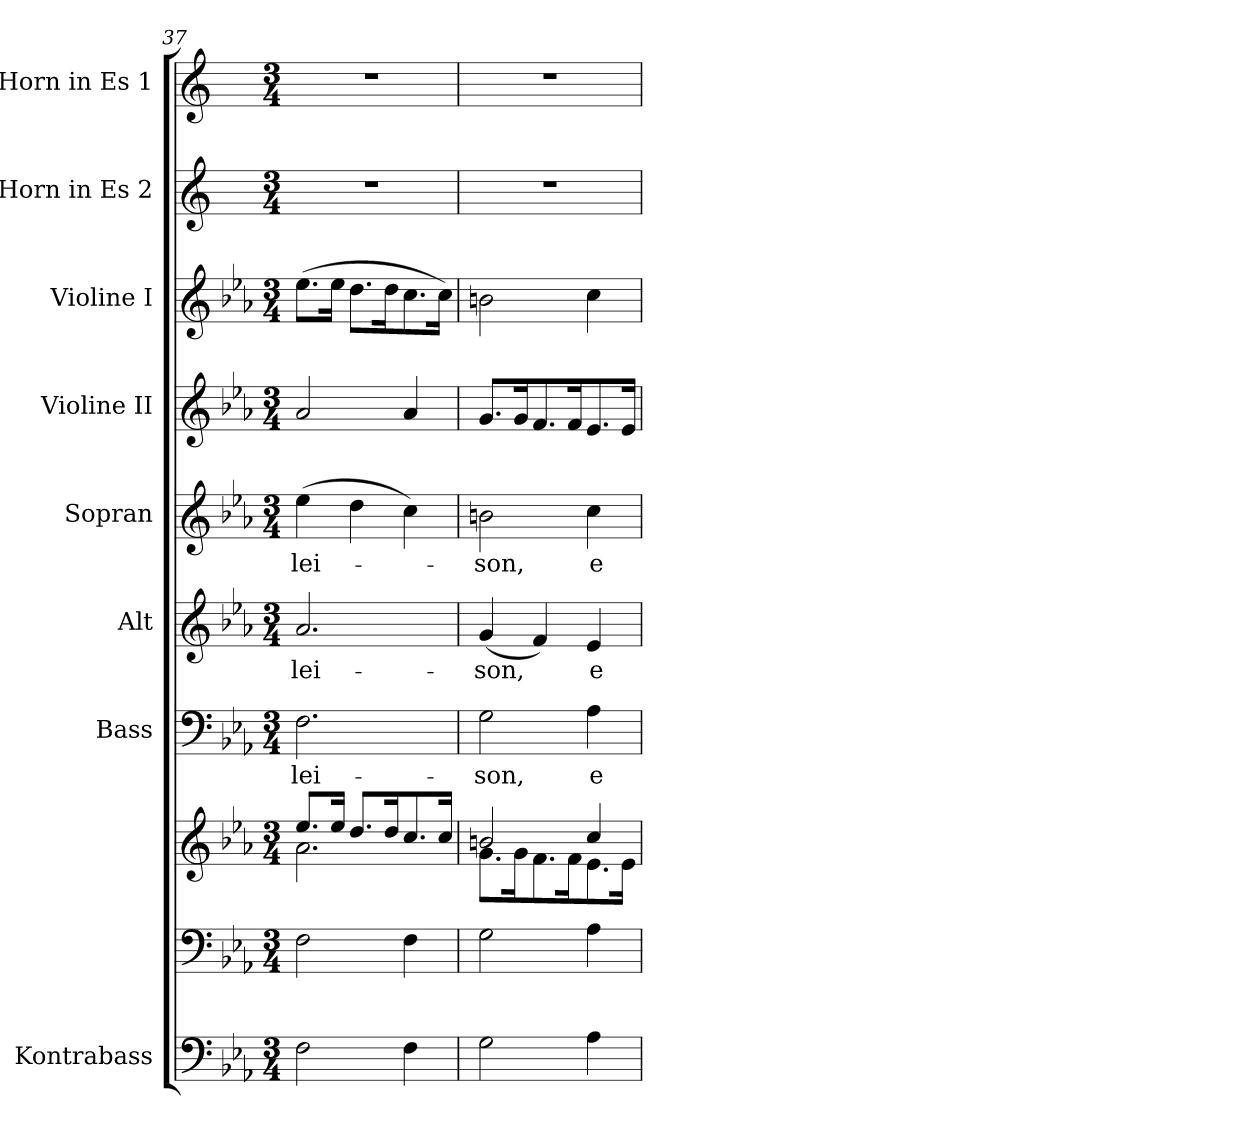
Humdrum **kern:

**kern	**kern	**kern	**kern	**text	**kern	**text	**kern	**text	**kern	**kern	**kern	**kern
*part9	*part8	*part8	*part7	*part7	*part6	*part6	*part5	*part5	*part4	*part3	*part2	*part1
*staff10	*staff9	*staff8	*staff7	*staff7	*staff6	*staff6	*staff5	*staff5	*staff4	*staff3	*staff2	*staff1
*I"Kontrabass	*	*	*I"Bass	*	*I"Alt	*	*I"Sopran	*	*I"Violine II	*I"Violine I	*I"Horn in Es 2	*I"Horn in Es 1
*I'Kb.	*	*	*I'B.	*	*I'A.	*	*I'S.	*	*I'Vl. II	*I'Vl. I	*	*
*clefF4	*clefF4	*clefG2	*clefF4	*	*clefG2	*	*clefG2	*	*clefG2	*clefG2	*clefG2	*clefG2
*ITrd7c12	*	*	*	*	*	*	*	*	*	*	*ITrd5c9	*ITrd5c9
*k[b-e-a-]	*k[b-e-a-]	*k[b-e-a-]	*k[b-e-a-]	*	*k[b-e-a-]	*	*k[b-e-a-]	*	*k[b-e-a-]	*k[b-e-a-]	*k[b-e-a-]	*k[b-e-a-]
*E-:	*E-:	*E-:	*E-:	*	*E-:	*	*E-:	*	*E-:	*E-:	*E-:	*E-:
*M3/4	*M3/4	*M3/4	*M3/4	*	*M3/4	*	*M3/4	*	*M3/4	*M3/4	*M3/4	*M3/4
=37	=37	=37	=37	=37	=37	=37	=37	=37	=37	=37	=37	=37
*	*	*^	*	*	*	*	*	*	*	*	*	*
!	!	!	!	!	!LO:LY:b	!	!LO:LY:b	!	!LO:LY:b	!	!	!	!
2FF\	2F\	8.ee-/L	2.a-\	2.F\	-lei-	2.a-/	-lei-	(>4ee-\	-lei-	2a-/	(>8.ee-\L	2.r	2.r
.	.	16ee-/Jk	.	.	.	.	.	.	.	.	16ee-\Jk	.	.
.	.	8.dd/L	.	.	.	.	.	4dd\	.	.	8.dd\L	.	.
.	.	16dd/k	.	.	.	.	.	.	.	.	16dd\k	.	.
4FF\	4F\	8.cc/	.	.	.	.	.	4cc\)	.	4a-/	8.cc\	.	.
.	.	16cc/Jk	.	.	.	.	.	.	.	.	16cc\Jk)	.	.
=38	=38	=38	=38	=38	=38	=38	=38	=38	=38	=38	=38	=38	=38
!	!	!	!	!	!LO:LY:b	!	!LO:LY:b	!	!LO:LY:b	!	!	!	!
2GG\	2G\	2bn/	8.g\L	2G\	-son,	(<4g/	-son,	2bn\	-son,	8.g/L	2bn\	2.r	2.r
.	.	.	16g\k	.	.	.	.	.	.	16g/k	.	.	.
.	.	.	8.f\	.	.	4f/)	.	.	.	8.f/	.	.	.
.	.	.	16f\k	.	.	.	.	.	.	16f/k	.	.	.
!	!	!	!	!	!LO:LY:b	!	!LO:LY:b	!	!LO:LY:b	!	!	!	!
4AA-\	4A-\	4cc/	8.e-\	4A-\	e-	4e-/	e-	4cc\	e-	8.e-/	4cc\	.	.
.	.	.	16e-\Jk	.	.	.	.	.	.	16e-/Jk	.	.	.
*	*	*v	*v	*	*	*	*	*	*	*	*	*	*
=	=	=	=	=	=	=	=	=	=	=	=	=
*-	*-	*-	*-	*-	*-	*-	*-	*-	*-	*-	*-	*-
